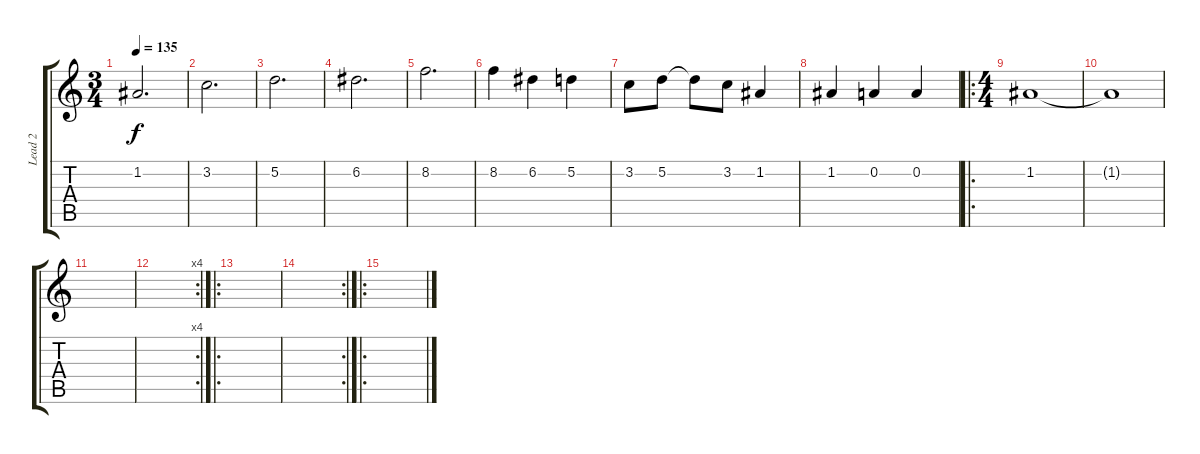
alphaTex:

\track ("Lead 2" "Lead 2") {instrument distortionguitar}
\staff {score tabs}
\tuning (D4 A3 F3 C3 G2 D2) {hide}
\ts (3 4)
\tempo 135
\clef g2
\ks c
1.2.2{d dy f} |
3.2.2{d} |
5.2.2{d} |
6.2.2{d} |
8.2.2{d} |
8.2.4 6.2.4 5.2.4 |
3.2.8 5.2.8 5.2{t}.8 3.2.8 1.2.4 |
1.2.4 0.2.4 0.2.4 |
\ro
\ts (4 4)
1.2.1{volume 0} |
1.2{t}.1 |
|
\rc 4
|
\ro
|
\rc 2
|
\ro
